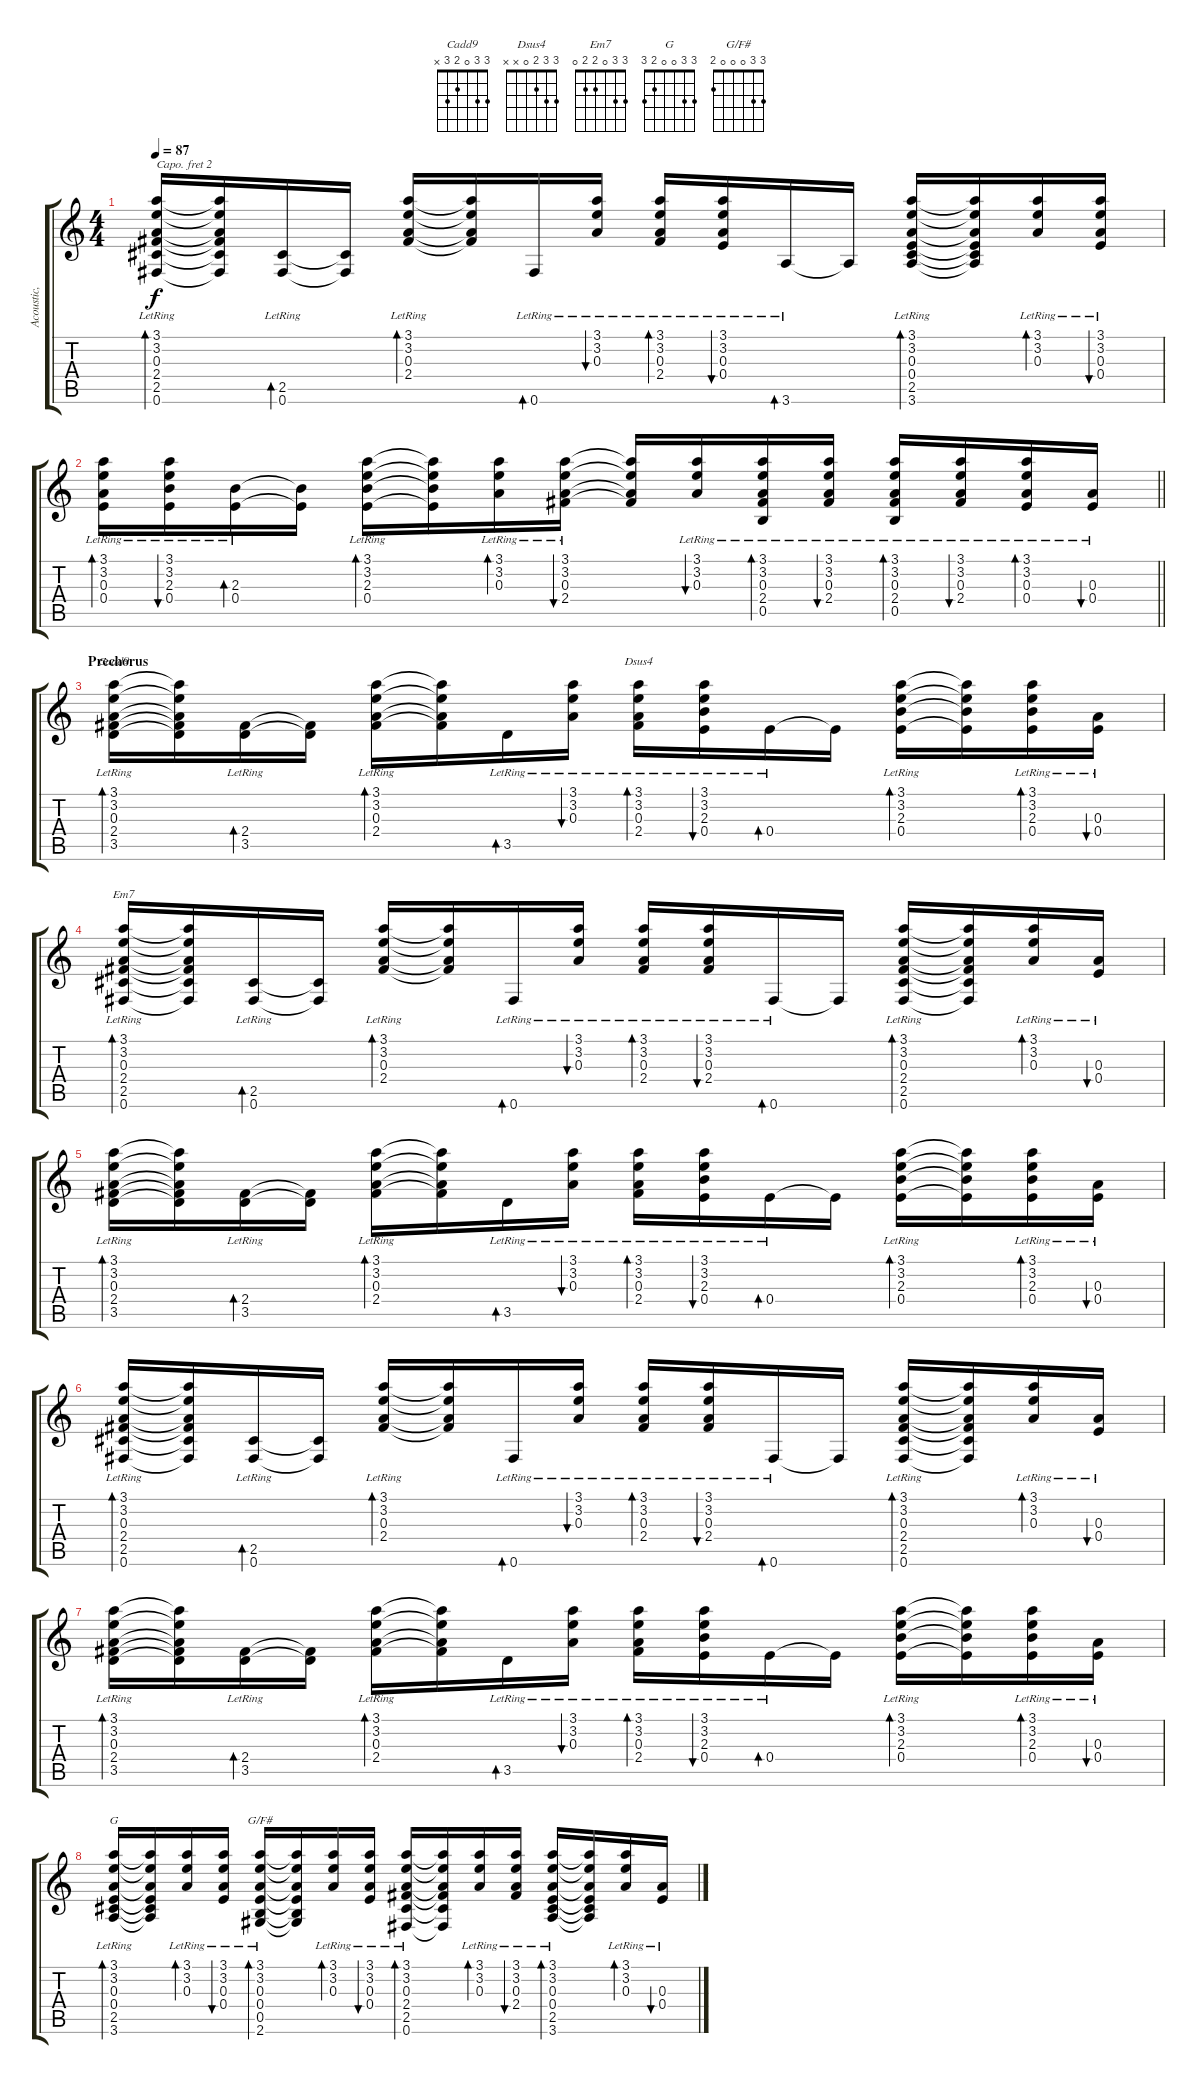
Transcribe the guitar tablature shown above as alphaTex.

\track ("Acoustic, Rhythm (Capo @2)" "Acoustic, ") {instrument acousticguitarsteel}
\staff {score tabs}
\capo 2
\tuning (E4 B3 G3 D3 A2 E2) {hide}
\chord ("Cadd9" 3 3 0 2 3 x)
\chord ("Dsus4" 3 3 2 0 x x)
\chord ("Em7" 3 3 0 2 2 0)
\chord ("G" 3 3 0 0 2 3)
\chord ("G/F#" 3 3 0 0 0 2)
\ts (4 4)
\tempo 87
\clef g2
\ks c
(3.1{lr} 3.2{lr} 0.3{lr} 2.4{lr} 2.5{lr} 0.6{lr}).16{bd 30 dy f} (3.1{t} 3.2{t} 0.3{t} 2.4{t} 2.5{t} 0.6{t}).16 (2.5{lr} 0.6{lr}).16{bd 30} (2.5{t} 0.6{t}).16 (3.1{lr} 3.2{lr} 0.3{lr} 2.4{lr}).16{bd 30} (3.1{t} 3.2{t} 0.3{t} 2.4{t}).16 0.6{lr}.16{bd 30} (3.1{lr} 3.2{lr} 0.3{lr}).16{bu 30} (3.1{lr} 3.2{lr} 0.3{lr} 2.4{lr}).16{bd 60} (3.1{lr} 3.2{lr} 0.3{lr} 0.4{lr}).16{bu 30} 3.6{lr}.16{bd 30} 3.6{t}.16 (3.1{lr} 3.2{lr} 0.3{lr} 0.4{lr} 2.5{lr} 3.6{lr}).16{bd 30} (3.1{t} 3.2{t} 0.3{t} 0.4{t} 2.5{t} 3.6{t}).16 (3.1{lr} 3.2{lr} 0.3{lr}).16{bd 30} (3.1{lr} 3.2{lr} 0.3{lr} 0.4{lr}).16{bu 30} |
\barLineRight lightlight
(3.1{lr} 3.2{lr} 0.3{lr} 0.4{lr}).16{bd 30} (3.1{lr} 3.2{lr} 2.3{lr} 0.4{lr}).16{bu 30} (2.3{lr} 0.4{lr}).16{bd 30} (2.3{t} 0.4{t}).16 (3.1{lr} 3.2{lr} 2.3{lr} 0.4{lr}).16{bd 30} (3.1{t} 3.2{t} 2.3{t} 0.4{t}).16 (3.1{lr} 3.2{lr} 0.3{lr}).16{bd 30} (3.1{lr} 3.2{lr} 0.3{lr} 2.4{lr}).16{bu 30} (3.1{t} 3.2{t} 0.3{t} 2.4{t}).16 (3.1{lr} 3.2{lr} 0.3{lr}).16{bu 30} (3.1{lr} 3.2{lr} 0.3{lr} 2.4{lr} 0.5{lr}).16{bd 30} (3.1{lr} 3.2{lr} 0.3{lr} 2.4{lr}).16{bu 30} (3.1{lr} 3.2{lr} 0.3{lr} 2.4{lr} 0.5{lr}).16{bd 30} (3.1{lr} 3.2{lr} 0.3{lr} 2.4{lr}).16{bu 30} (3.1{lr} 3.2{lr} 0.3{lr} 0.4{lr}).16{bd 30} (0.3{lr} 0.4{lr}).16{bu 30} |
\section ("" "Prechorus")
(3.1{lr} 3.2{lr} 0.3{lr} 2.4{lr} 3.5{lr}).16{bd 30 ch "Cadd9"} (3.1{t} 3.2{t} 0.3{t} 2.4{t} 3.5{t}).16 (2.4{lr} 3.5{lr}).16{bd 30} (2.4{t} 3.5{t}).16 (3.1{lr} 3.2{lr} 0.3{lr} 2.4{lr}).16{bd 30} (3.1{t} 3.2{t} 0.3{t} 2.4{t}).16 3.5{lr}.16{bd 30} (3.1{lr} 3.2{lr} 0.3{lr}).16{bu 30} (3.1{lr} 3.2{lr} 0.3{lr} 2.4{lr}).16{bd 30 ch "Dsus4"} (3.1{lr} 3.2{lr} 2.3{lr} 0.4{lr}).16{bu 30} 0.4{lr}.16{bd 30} 0.4{t}.16 (3.1{lr} 3.2{lr} 2.3{lr} 0.4{lr}).16{bd 30} (3.1{t} 3.2{t} 2.3{t} 0.4{t}).16 (3.1{lr} 3.2{lr} 2.3{lr} 0.4{lr}).16{bd 30} (0.3{lr} 0.4{lr}).16{bu 30} |
(3.1{lr} 3.2{lr} 0.3{lr} 2.4{lr} 2.5{lr} 0.6{lr}).16{bd 30 ch "Em7"} (3.1{t} 3.2{t} 0.3{t} 2.4{t} 2.5{t} 0.6{t}).16 (2.5{lr} 0.6{lr}).16{bd 30} (2.5{t} 0.6{t}).16 (3.1{lr} 3.2{lr} 0.3{lr} 2.4{lr}).16{bd 30} (3.1{t} 3.2{t} 0.3{t} 2.4{t}).16 0.6{lr}.16{bd 30} (3.1{lr} 3.2{lr} 0.3{lr}).16{bu 30} (3.1{lr} 3.2{lr} 0.3{lr} 2.4{lr}).16{bd 30} (3.1{lr} 3.2{lr} 0.3{lr} 2.4{lr}).16{bu 30} 0.6{lr}.16{bd 30} 0.6{t}.16 (3.1{lr} 3.2{lr} 0.3{lr} 2.4{lr} 2.5 0.6{lr}).16{bd 30} (3.1{t} 3.2{t} 0.3{t} 2.4{t} 2.5{t} 0.6{t}).16 (3.1{lr} 3.2{lr} 0.3{lr}).16{bd 30} (0.3{lr} 0.4{lr}).16{bu 30} |
(3.1{lr} 3.2{lr} 0.3{lr} 2.4{lr} 3.5{lr}).16{bd 30} (3.1{t} 3.2{t} 0.3{t} 2.4{t} 3.5{t}).16 (2.4{lr} 3.5{lr}).16{bd 30} (2.4{t} 3.5{t}).16 (3.1{lr} 3.2{lr} 0.3{lr} 2.4{lr}).16{bd 30} (3.1{t} 3.2{t} 0.3{t} 2.4{t}).16 3.5{lr}.16{bd 30} (3.1{lr} 3.2{lr} 0.3{lr}).16{bu 30} (3.1{lr} 3.2{lr} 0.3{lr} 2.4{lr}).16{bd 30} (3.1{lr} 3.2{lr} 2.3{lr} 0.4{lr}).16{bu 30} 0.4{lr}.16{bd 30} 0.4{t}.16 (3.1{lr} 3.2{lr} 2.3{lr} 0.4{lr}).16{bd 30} (3.1{t} 3.2{t} 2.3{t} 0.4{t}).16 (3.1{lr} 3.2{lr} 2.3{lr} 0.4{lr}).16{bd 30} (0.3{lr} 0.4{lr}).16{bu 30} |
(3.1{lr} 3.2{lr} 0.3{lr} 2.4{lr} 2.5{lr} 0.6{lr}).16{bd 30} (3.1{t} 3.2{t} 0.3{t} 2.4{t} 2.5{t} 0.6{t}).16 (2.5{lr} 0.6{lr}).16{bd 30} (2.5{t} 0.6{t}).16 (3.1{lr} 3.2{lr} 0.3{lr} 2.4{lr}).16{bd 30} (3.1{t} 3.2{t} 0.3{t} 2.4{t}).16 0.6{lr}.16{bd 30} (3.1{lr} 3.2{lr} 0.3{lr}).16{bu 30} (3.1{lr} 3.2{lr} 0.3{lr} 2.4{lr}).16{bd 30} (3.1{lr} 3.2{lr} 0.3{lr} 2.4{lr}).16{bu 30} 0.6{lr}.16{bd 30} 0.6{t}.16 (3.1{lr} 3.2{lr} 0.3{lr} 2.4{lr} 2.5 0.6{lr}).16{bd 30} (3.1{t} 3.2{t} 0.3{t} 2.4{t} 2.5{t} 0.6{t}).16 (3.1{lr} 3.2{lr} 0.3{lr}).16{bd 30} (0.3{lr} 0.4{lr}).16{bu 30} |
(3.1{lr} 3.2{lr} 0.3{lr} 2.4{lr} 3.5{lr}).16{bd 30} (3.1{t} 3.2{t} 0.3{t} 2.4{t} 3.5{t}).16 (2.4{lr} 3.5{lr}).16{bd 30} (2.4{t} 3.5{t}).16 (3.1{lr} 3.2{lr} 0.3{lr} 2.4{lr}).16{bd 30} (3.1{t} 3.2{t} 0.3{t} 2.4{t}).16 3.5{lr}.16{bd 30} (3.1{lr} 3.2{lr} 0.3{lr}).16{bu 30} (3.1{lr} 3.2{lr} 0.3{lr} 2.4{lr}).16{bd 30} (3.1{lr} 3.2{lr} 2.3{lr} 0.4{lr}).16{bu 30} 0.4{lr}.16{bd 30} 0.4{t}.16 (3.1{lr} 3.2{lr} 2.3{lr} 0.4{lr}).16{bd 30} (3.1{t} 3.2{t} 2.3{t} 0.4{t}).16 (3.1{lr} 3.2{lr} 2.3{lr} 0.4{lr}).16{bd 30} (0.3{lr} 0.4{lr}).16{bu 30} |
(3.1{lr} 3.2{lr} 0.3{lr} 0.4{lr} 2.5{lr} 3.6{lr}).16{bd 30 ch "G"} (3.1{t} 3.2{t} 0.3{t} 0.4{t} 2.5{t} 3.6{t}).16 (3.1{lr} 3.2{lr} 0.3{lr}).16{bd 30} (3.1{lr} 3.2{lr} 0.3{lr} 0.4{lr}).16{bu 30} (3.1{lr} 3.2{lr} 0.3{lr} 0.4{lr} 0.5{lr} 2.6{lr}).16{bd 30 ch "G/F#"} (3.1{t} 3.2{t} 0.3{t} 0.4{t} 0.5{t} 2.6{t}).16 (3.1{lr} 3.2{lr} 0.3{lr}).16{bd 30} (3.1{lr} 3.2{lr} 0.3{lr} 0.4{lr}).16{bu 30} (3.1{lr} 3.2{lr} 0.3{lr} 2.4{lr} 2.5{lr} 0.6{lr}).16{bd 30} (3.1{t} 3.2{t} 0.3{t} 2.4{t} 2.5{t} 0.6{t}).16 (3.1{lr} 3.2{lr} 0.3{lr}).16{bd 30} (3.1{lr} 3.2{lr} 0.3{lr} 2.4).16{bu 30} (3.1{lr} 3.2{lr} 0.3{lr} 0.4{lr} 2.5{lr} 3.6{lr}).16{bd 30} (3.1{t} 3.2{t} 0.3{t} 0.4{t} 2.5{t} 3.6{t}).16 (3.1{lr} 3.2{lr} 0.3{lr}).16{bd 30} (0.3{lr} 0.4{lr}).16{bu 30}
